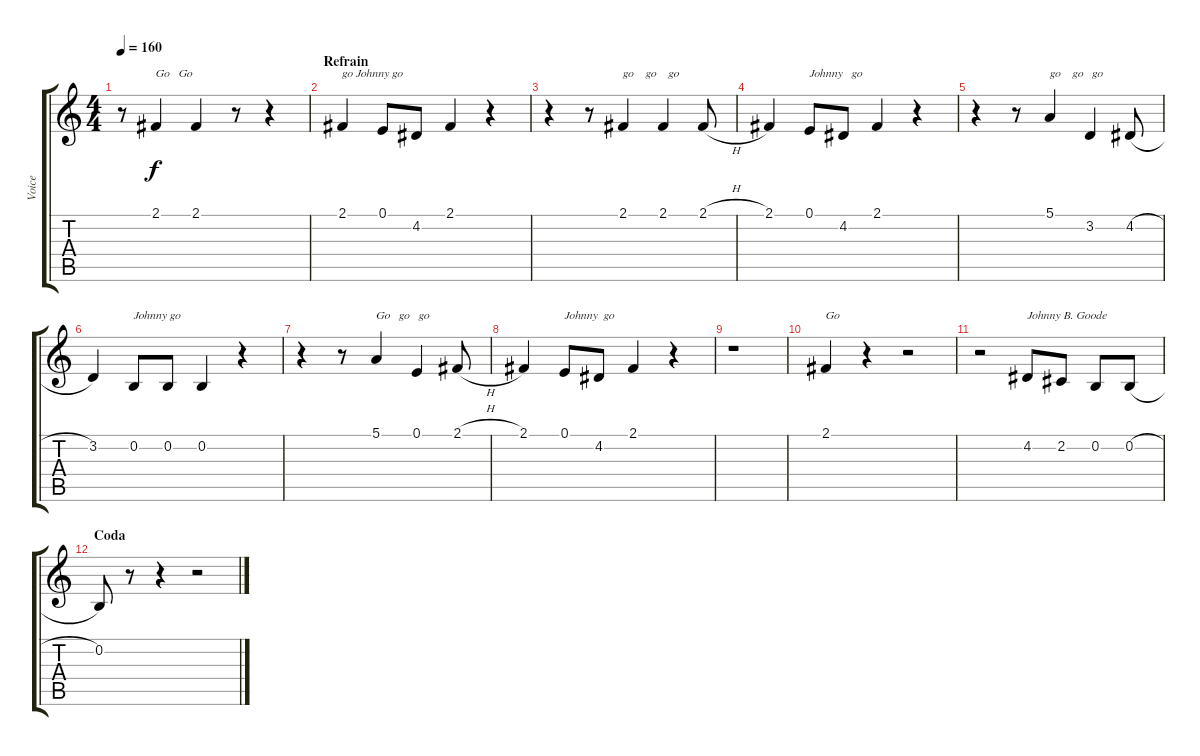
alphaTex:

\track ("Voice" "Voice") {instrument baritonesax}
\staff {score tabs}
\tuning (E4 B3 G3 D3 A2 E2) {hide}
\ts (4 4)
\tempo 160
\clef g2
\ks c
r.8{dy f} 2.1.4{txt "Go   Go"} 2.1.4 r.8 r.4 |
\section ("" "Refrain")
2.1.4{txt "go Johnny go"} 0.1.8 4.2.8 2.1.4 r.4 |
r.4 r.8 2.1.4{txt "go    go    go"} 2.1.4 2.1{h}.8 |
2.1.4 0.1.8{txt "Johnny   go"} 4.2.8 2.1.4 r.4 |
r.4 r.8 5.1.4{txt "go    go   go"} 3.2.4 4.2{h}.8 |
3.2.4 0.2.8{txt "Johnny go"} 0.2.8 0.2.4 r.4 |
r.4 r.8 5.1.4{txt "Go   go   go"} 0.1.4 2.1{h}.8 |
2.1.4 0.1.8{txt "Johnny  go"} 4.2.8 2.1.4 r.4 |
r.1 |
2.1.4{txt "Go"} r.4 r.2 |
r.2 4.2.8{txt "Johnny B. Goode"} 2.2.8 0.2.8 0.2{h}.8 |
\section ("" "Coda")
0.2.8 r.8 r.4 r.2
